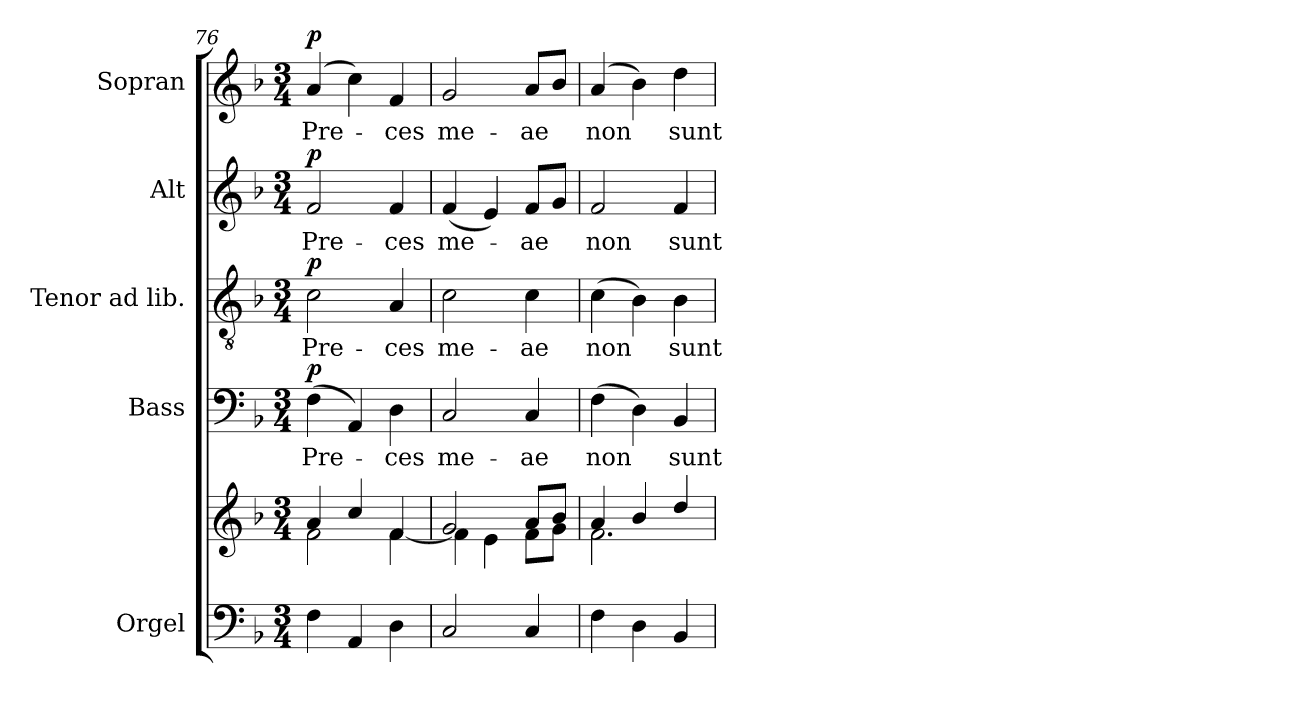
**kern	**kern	**kern	**text	**dynam	**kern	**text	**dynam	**kern	**text	**dynam	**kern	**text	**dynam
*part5	*part5	*part4	*part4	*part4	*part3	*part3	*part3	*part2	*part2	*part2	*part1	*part1	*part1
*staff6	*staff5	*staff4	*staff4	*staff4	*staff3	*staff3	*staff3	*staff2	*staff2	*staff2	*staff1	*staff1	*staff1
*I"Orgel	*	*I"Bass	*	*	*I"Tenor ad lib.	*	*	*I"Alt	*	*	*I"Sopran	*	*
*I'Org.	*	*I'B	*	*	*I'T	*	*	*I'A	*	*	*I'S	*	*
*clefF4	*clefG2	*clefF4	*	*	*clefGv2	*	*	*clefG2	*	*	*clefG2	*	*
*k[b-]	*k[b-]	*k[b-]	*	*	*k[b-]	*	*	*k[b-]	*	*	*k[b-]	*	*
*F:	*F:	*F:	*	*	*F:	*	*	*F:	*	*	*F:	*	*
*M3/4	*M3/4	*M3/4	*	*	*M3/4	*	*	*M3/4	*	*	*M3/4	*	*
=76	=76	=76	=76	=76	=76	=76	=76	=76	=76	=76	=76	=76	=76
*	*^	*	*	*	*	*	*	*	*	*	*	*	*
!	!	!	!	!LO:LY:b	!LO:DY:a	!	!LO:LY:b	!LO:DY:a	!	!LO:LY:b	!LO:DY:a	!	!LO:LY:b	!LO:DY:a
4F\	4a/	2f\	(>4F\	Pre-	p	2c\	Pre-	p	2f/	Pre-	p	(4a/	Pre-	p
4AA/	4cc/	.	4AA/)	.	.	.	.	.	.	.	.	4cc\)	.	.
!	!	!	!	!LO:LY:b	!	!	!LO:LY:b	!	!	!LO:LY:b	!	!	!LO:LY:b	!
4D\	4f/	[<4f\	4D\	-ces	.	4A/	-ces	.	4f/	-ces	.	4f/	-ces	.
=77	=77	=77	=77	=77	=77	=77	=77	=77	=77	=77	=77	=77	=77	=77
!	!	!	!	!LO:LY:b	!	!	!LO:LY:b	!	!	!LO:LY:b	!	!	!LO:LY:b	!
2C/	2g/	4f\]	2C/	me-	.	2c\	me-	.	(<4f/	me-	.	2g/	me-	.
.	.	4e\	.	.	.	.	.	.	4e/)	.	.	.	.	.
!	!	!	!	!LO:LY:b	!	!	!LO:LY:b	!	!	!LO:LY:b	!	!	!LO:LY:b	!
4C/	8a/L	8f\L	4C/	-ae	.	4c\	-ae	.	8f/L	-ae	.	8a/L	-ae	.
.	8b-/J	8g\J	.	.	.	.	.	.	8g/J	.	.	8b-/J	.	.
=78	=78	=78	=78	=78	=78	=78	=78	=78	=78	=78	=78	=78	=78	=78
!	!	!	!	!LO:LY:b	!	!	!LO:LY:b	!	!	!LO:LY:b	!	!	!LO:LY:b	!
4F\	4a/	2.f\	(>4F\	non	.	(>4c\	non	.	2f/	non	.	(4a/	non	.
4D\	4b-/	.	4D\)	.	.	4B-\)	.	.	.	.	.	4b-\)	.	.
!	!	!	!	!LO:LY:b	!	!	!LO:LY:b	!	!	!LO:LY:b	!	!	!LO:LY:b	!
4BB-/	4dd/	.	4BB-/	sunt	.	4B-\	sunt	.	4f/	sunt	.	4dd\	sunt	.
*	*v	*v	*	*	*	*	*	*	*	*	*	*	*	*
=	=	=	=	=	=	=	=	=	=	=	=	=	=
*-	*-	*-	*-	*-	*-	*-	*-	*-	*-	*-	*-	*-	*-
